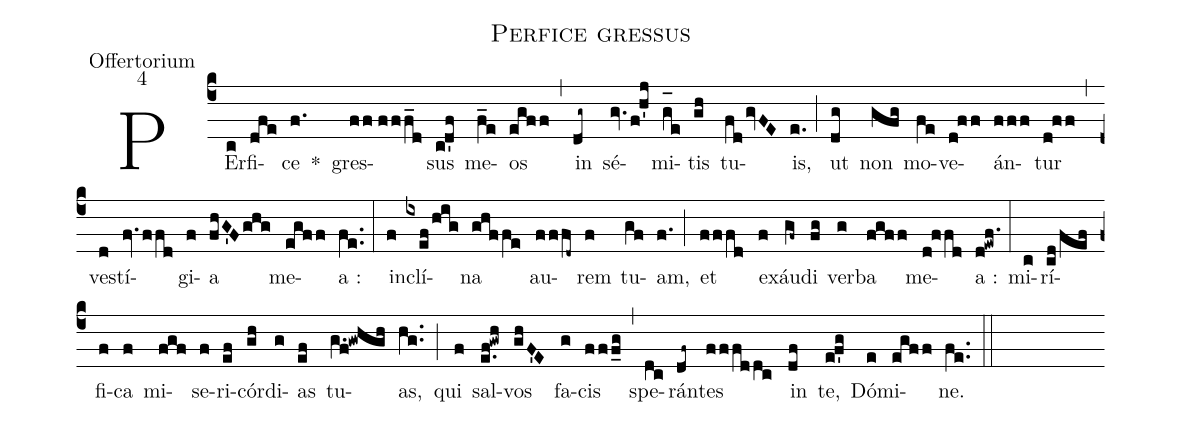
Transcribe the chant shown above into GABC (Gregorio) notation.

name:Perfice gressus;
office-part:Offertorium;
mode:4;
%%
(c4) PEr(c)fi(dfe)ce(f.) *() gres(ff//fff_d)sus(cd'f) me(f_e)os(egff) (,) in(dg~) sé(gv.f!h'j)mi(g_[oh:h]e)tis(gh) tu(fdgvFE)is,(e.) (;) ut(dg) non(gfg) mo(fe)ve(d!ff)án(fff)tur(d!ff) (,) ve(d)stí(fv.ffd)gi(f)a(fhG'Fghg) me(egff)a :(fe..) (:) in(f)clí(ixef/hig)na(ghffe) au(fffd~)rem(f) tu(gf)am,(f.) (;) et(fffd) ex(f)áu(gf~)di(fg) ver(g)ba(fgff) me(d!ffd)a :(d!ewf.) (:) mi(c)rí(cd/fef)fi(f)ca(f) mi(fgf)se(f)ri(ef)cór(gh)di(g)as(ef) tu(g.f!gwhgh)as,(hg..) (;) qui(f) sal(e.f!gwh)vos(ghF'E) fa(g)cis(fff_g) (,) spe(dc)rán(df~)tes(fffddc) in(df) te,(ef'g) Dó(e)mi(egff)ne.(fe..) (::)
